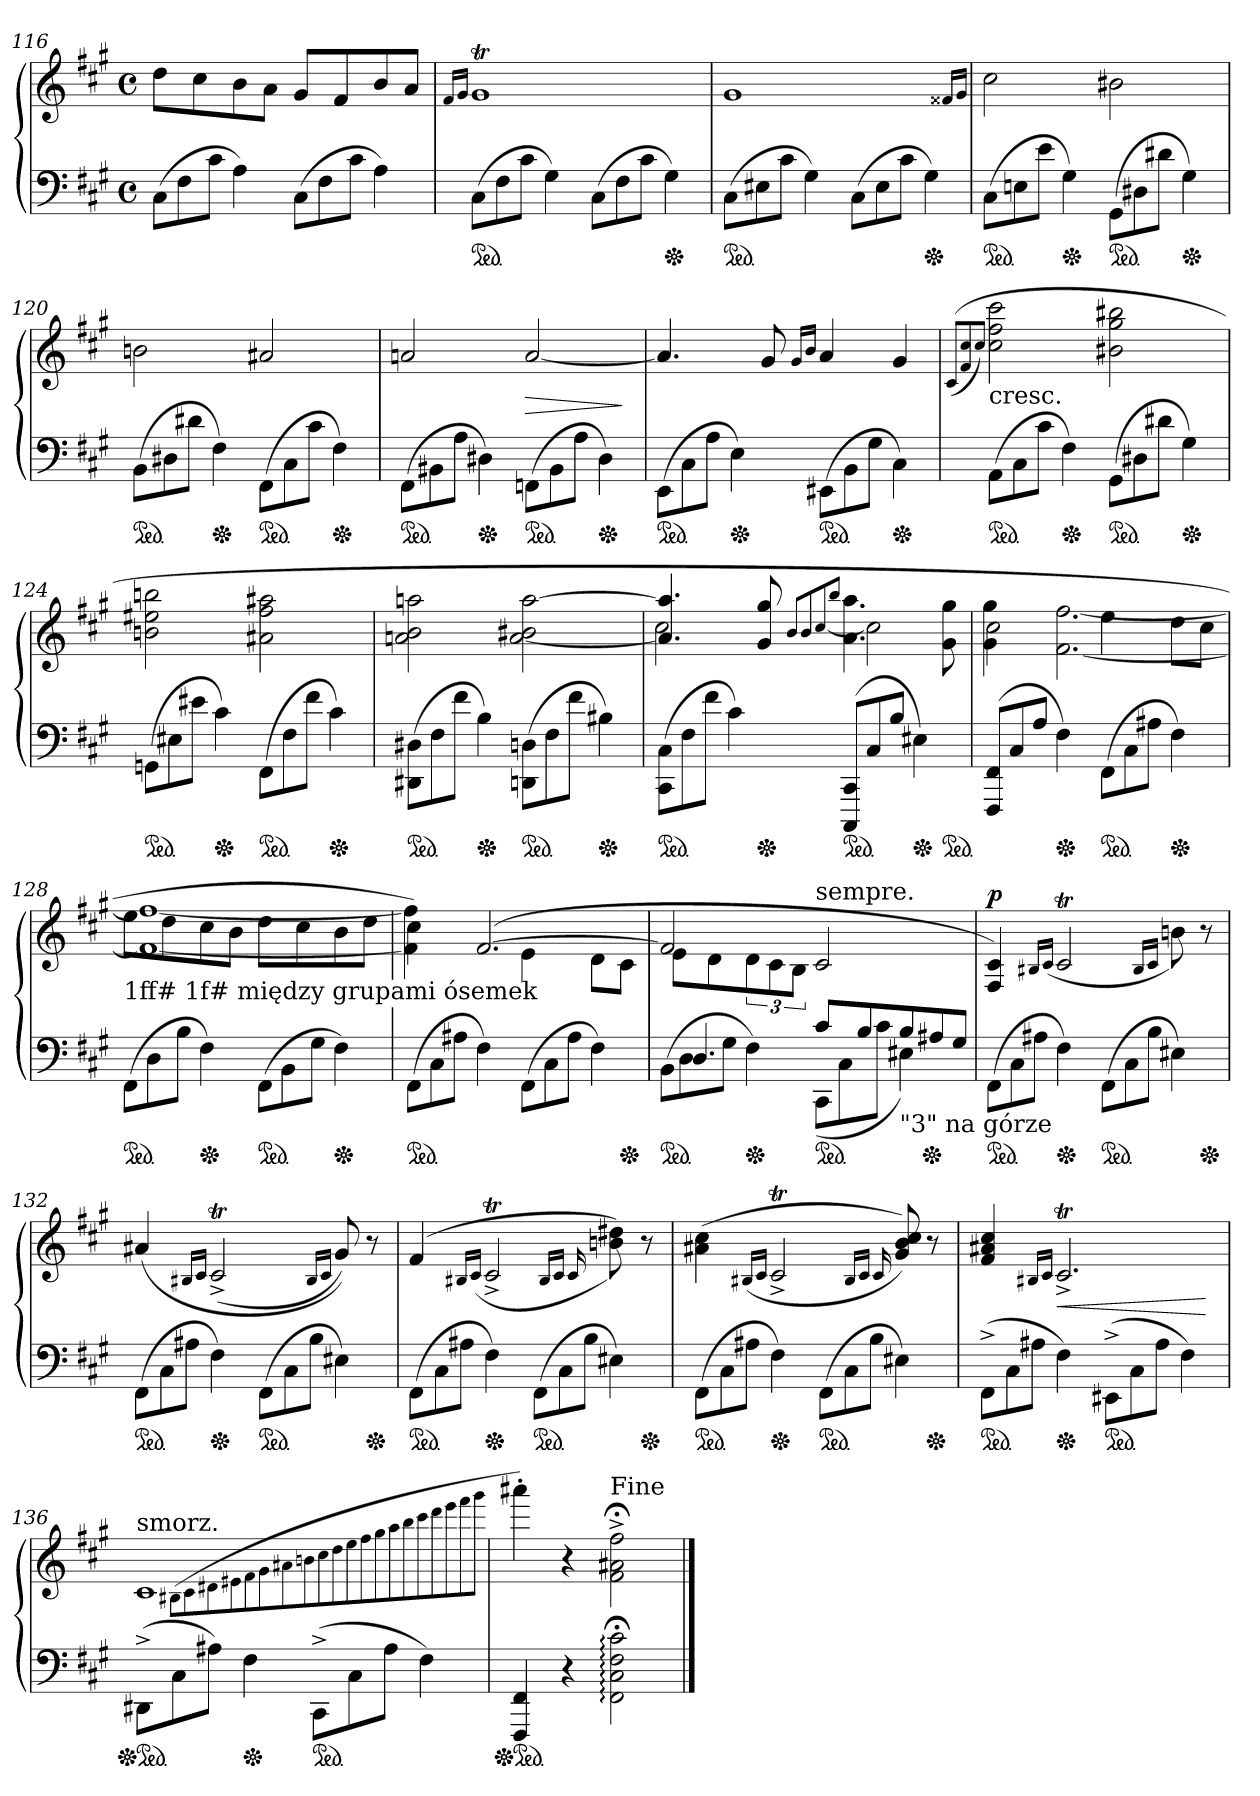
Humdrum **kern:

**kern	**kern	**dynam
*part1	*part1	*part1
*staff2	*staff1	*staff1/2
*clefF4	*clefG2	*
*k[f#c#g#]	*k[f#c#g#]	*
*M4/4	*M4/4	*
*met(c)	*met(c)	*
*Xtuplet	*	*
=116	=116	=116
(>12C#L	8ddL	.
12F#	.	.
.	8cc#	.
12c#J	.	.
4A)	8b	.
.	8aJ	.
(>12C#L	8g#L	.
12F#	.	.
.	8f#	.
12c#J	.	.
4A)	8b	.
.	8aJ	.
=117	=117	=117
.	16qf#/LL	.
.	16qg#/JJ	.
*ped	*	*
(>12C#L	1g#t	.
12F#	.	.
12c#J	.	.
4G#)	.	.
(>12C#L	.	.
12F#	.	.
12c#J	.	.
*Xped	*	*
4G#)	.	.
=118	=118	=118
*ped	*	*
(>12C#L	1g#	.
12E#X	.	.
12c#J	.	.
4G#)	.	.
(>12C#L	.	.
12E#	.	.
12c#J	.	.
*Xped	*	*
4G#)	.	.
.	16qf##X/LL	.
.	16qg#/JJ	.
=119	=119	=119
*ped	*	*
(>12C#L	2cc#TTT	.
12En	.	.
12eJ	.	.
*Xped	*	*
4G#)	.	.
*ped	*	*
(>12GG#L	2b#X	.
12D#X	.	.
12d#XJ	.	.
*Xped	*	*
4G#)	.	.
=120	=120	=120
*ped	*	*
(>12BBL	2bn	.
12D#X	.	.
12d#XJ	.	.
*Xped	*	*
4F#)	.	.
*ped	*	*
(>12FF#L	2a#X	.
12C#	.	.
12c#J	.	.
*Xped	*	*
4F#)	.	.
=121	=121	=121
*ped	*	*
(>12FF#\L	2an	.
12BB#X	.	.
12AJ	.	.
*Xped	*	*
4D#X)	.	.
*ped	*	*
(>12FFn\L	[2a	>
12BB#	.	.
12AJ	.	.
*Xped	*	*
4D#)	.	.
.	.	]
=122	=122	=122
*ped	*	*
(>12EE\L	4.a]	.
12C#	.	.
12AJ	.	.
*Xped	*	*
4E)	.	.
.	8g#	.
.	16qg#/LL	.
.	16qb/JJ	.
*ped	*	*
(>12EE#X\L	4a	.
12BB	.	.
12G#J	.	.
*Xped	*	*
4C#\)	4g#	.
=123	=123	=123
.	((>8qc#/L	.
.	8qqf# 8qqcc#	.
.	8qcc#J)	.
!	!LO:TX:c:t=cresc.	!
*ped	*	*
(>12AAL	2cc# 2ff# 2ccc#	.
12C#	.	.
12c#J	.	.
*Xped	*	*
4F#)	.	.
*ped	*	*
(>12GG#L	2b#X 2gg# 2bb#X	.
12D#X	.	.
12d#XJ	.	.
*Xped	*	*
4G#)	.	.
=124	=124	=124
*ped	*	*
(>12GGnL	2bn 2ee#X 2bbn	.
12E#X	.	.
12e#XJ	.	.
*Xped	*	*
4c#)	.	.
*ped	*	*
(>12FF#L	2a#X 2ff# 2aa#X	.
12F#	.	.
12f#J	.	.
*Xped	*	*
4c#)	.	.
=125	=125	=125
*ped	*	*
(>12DD#X 12D#XL	2an 2b 2aan	.
12F#	.	.
12f#J	.	.
*Xped	*	*
4B)	.	.
*ped	*	*
(>12DDn 12DnL	[2a 2b#X [2aa	.
12F#	.	.
12f#J	.	.
*Xped	*	*
4B#X)	.	.
=126	=126	=126
*	*^	*
*ped	*	*	*
(12CC# 12C#L	4.a] 4.aa]	2cc#	.
12F#	.	.	.
12f#J	.	.	.
4c#)	.	.	.
*Xped	*	*	*
.	8g# 8gg#	.	.
.	.	8qb/L	.
.	.	8qb/	.
.	.	[8qcc#/	.
.	.	8qbb/J	.
*ped	*	*	*
(12CCC# 12CC#L	4.a\ 4.aa\	2cc#]	.
12C#	.	.	.
12BJ	.	.	.
*Xped	*	*	*
4E#X)	.	.	.
*ped	*	*	*
.	8g#\ 8gg#\	.	.
=127	=127	=127	=127
(12FFF# 12FF#L	2cc#\	4g# 4gg#	.
12C#	.	.	.
12AJ	.	.	.
*Xped	*	*	*
4F#)	.	[2.f# [>2.ff#	.
*ped	*	*	*
(>12FF#\L	4ee\	.	.
12C#	.	.	.
12A#XJ	.	.	.
*Xped	*	*	*
4F#)	8dd\L	.	.
.	8cc#J	.	.
=128	=128	=128	=128
!	!LO:TX:b:t=1ff# 1f# między grupami ósemek	!	!
*ped	*	*	*
(>12FF#L	8ee\L	1f#_ 1ff#_	.
12D	.	.	.
.	8dd	.	.
12BJ	.	.	.
*Xped	*	*	*
4F#)	8cc#	.	.
.	8bJ	.	.
*ped	*	*	*
(>12FF#\L	8dd\L	.	.
12BB	.	.	.
.	8cc#	.	.
12G#J	.	.	.
*Xped	*	*	*
4F#)	8b	.	.
.	8ddJ	.	.
=129	=129	=129	=129
*ped	*	*	*
(>12FF#\L	4cc#\)	4f#] 4ff#]	.
12C#	.	.	.
12A#XJ	.	.	.
4F#)	(>[2.f#	4ryy	.
(>12FF#\L	.	4e	.
12C#	.	.	.
12A#J	.	.	.
4F#)	.	8dL	.
*Xped	*	*	*
.	.	8c#J	.
=130	=130	=130	=130
*^	*	*	*
*	*^	*	*	*
*ped	*	*	*	*	*
12ryy	(>12BBL	2ryy	2f#]	8eL	.
6.D	12D	.	.	.	.
.	.	.	.	8d	.
.	12G#J	.	.	.	.
*Xped	*	*	*	*	*
.	4F#)	.	.	12d	.
6ryy	.	.	.	12c#	.
.	.	.	.	12BJ	.
!	!	!	!LO:TX:a:t=sempre.	!	!
*ped	*	*	*	*	*
2ryy	(12CC#\L	8c#/L	2c#	2ryy	.
.	12C#	.	.	.	.
.	.	8B/	.	.	.
.	12c#J	.	.	.	.
!	!LO:TX:b:t="3" na górze	!	!	!	!
.	4E#X)	12B/	.	.	.
*Xped	*	*	*	*	*
.	.	12A#X	.	.	.
.	.	12G#/J	.	.	.
*	*	*	*v	*v	*
=131	=131	=131	=131	=131
!	!	!	!	!LO:DY:a
*v	*v	*v	*	*
*ped	*	*
(12FF#\L	4F#/ 4c#/)	p
12C#\	.	.
12A#X\J	.	.
.	16qB#X/LL	.
.	(<16qc#/JJ	.
*Xped	*	*
4F#)	2c#t	.
*ped	*	*
(>12FF#\L	.	.
12C#	.	.
12BJ	.	.
.	16qB#/LL	.
.	16qc#/JJ	.
4E#X)	8bn)	.
*Xped	*	*
.	8r	.
=132	=132	=132
*ped	*	*
(>12FF#\L	(>4a#X	.
12C#	.	.
12A#XJ	.	.
.	16qB#X/LL	.
.	16qc#/JJ	.
*Xped	*	*
4F#)	(2c#t^	.
*ped	*	*
(>12FF#\L	.	.
12C#	.	.
12BJ	.	.
.	16qB#/LL	.
.	16qc#/JJ	.
4E#X)	8g#))	.
*Xped	*	*
.	8r	.
=133	=133	=133
*ped	*	*
(>12FF#\L	(>4f#	.
12C#	.	.
12A#XJ	.	.
.	16qB#X/LL	.
.	(<16qc#/JJ	.
*Xped	*	*
4F#)	2c#t^	.
*ped	*	*
(>12FF#\L	.	.
12C#	.	.
12BJ	.	.
.	16qB#/LL	.
.	16qc#/JJ	.
.	16qqc#/	.
4E#X)	8bn 8dd#X))	.
*Xped	*	*
.	8r	.
=134	=134	=134
*ped	*	*
(>12FF#\L	(>4a#X 4cc#	.
12C#	.	.
12A#XJ	.	.
.	(16qB#X/LL	.
.	16qc#/JJ	.
*Xped	*	*
4F#)	2c#t^	.
*ped	*	*
(>12FF#\L	.	.
12C#	.	.
12BJ	.	.
.	16qB#/LL	.
.	16qc#/JJ	.
.	16qqc#/	.
4E#X)	8g# 8b 8cc#))	.
*Xped	*	*
.	8r	.
=135	=135	=135
*ped	*	*
(>12FF#^\L	4f# 4a#X 4cc#	.
12C#	.	.
12A#XJ	.	.
.	16qB#X/LL	.
.	16qc#/JJ	.
*Xped	*	*
4F#)	2.c#t^	<
*ped	*	*
(>12EE#X^\L	.	.
12C#	.	.
12A#J	.	.
4F#)	.	.
.	.	[
=136	=136	=136
!	!LO:TX:a:t=smorz.	!
*Xped	*	*
*ped	*	*
(>12DD#X^<\L	1c#	.
12C#	.	.
12A#XJ)	.	.
*Xped	*	*
4F#	.	.
*ped	*	*
(>12CC#^<\L	.	.
12C#	.	.
12A#J	.	.
4F#)	.	.
.	(>8qB#X\L	.
.	8qc#\	.
.	8qd#X\	.
.	8qe#X\	.
.	8qf#\	.
.	8qg#\	.
.	8qa#X\	.
.	8qbn\	.
.	8qcc#\	.
.	8qdd\	.
.	8qee\	.
.	8qff#\	.
.	8qgg#\	.
.	8qaa\	.
.	8qbb\	.
.	8qccc#\	.
.	8qddd\	.
.	8qeee\	.
.	8qfff#\	.
.	8qggg#\J	.
=137	=137	=137
*Xped	*	*
*ped	*	*
4FFF# 4FF#	4aaa#X')	.
4r	4r	.
!	!LO:TX:a:t=Fine	!
2FF#;<: 2C#;<: 2F#;<: 2c#;<:	2f#;<^< 2a#X;<^< 2ff#;<^<	.
==	==	==
*-	*-	*-
